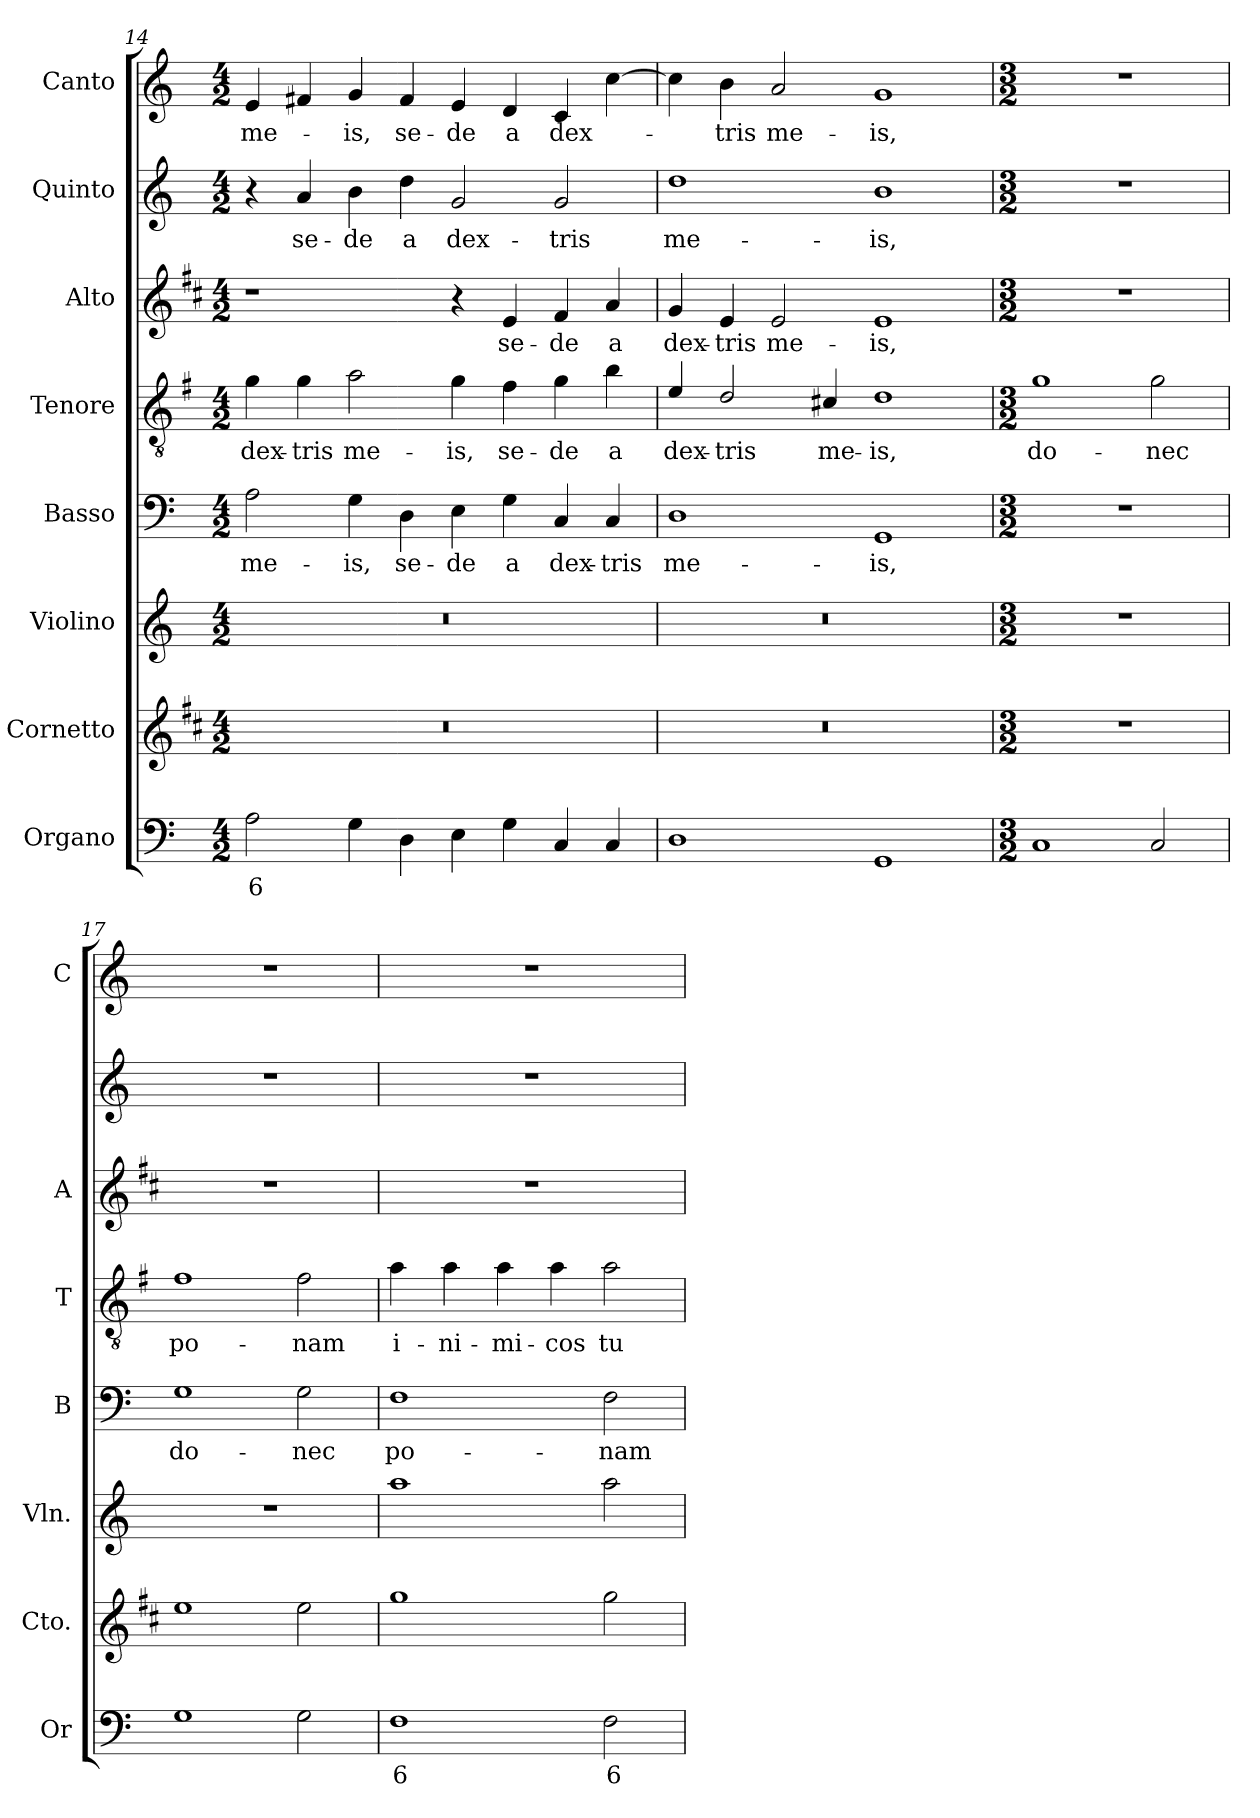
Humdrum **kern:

**kern	**text	**kern	**kern	**kern	**text	**kern	**text	**kern	**text	**kern	**text	**kern	**text
*part8	*part8	*part7	*part6	*part5	*part5	*part4	*part4	*part3	*part3	*part2	*part2	*part1	*part1
*staff8	*staff8	*staff7	*staff6	*staff5	*staff5	*staff4	*staff4	*staff3	*staff3	*staff2	*staff2	*staff1	*staff1
*I"Organo	*	*I"Cornetto	*I"Violino	*I"Basso	*	*I"Tenore	*	*I"Alto	*	*I"Quinto	*	*I"Canto	*
*I'Or	*	*I'Cto.	*I'Vln.	*I'B	*	*I'T	*	*I'A	*	*	*	*I'C	*
*clefF4	*	*clefG2	*clefG2	*clefF4	*	*clefGv2	*	*clefG2	*	*clefG2	*	*clefG2	*
*	*	*ITrd1c2	*	*	*	*ITrd4c7	*	*ITrd1c2	*	*	*	*	*
*k[]	*	*k[]	*k[]	*k[]	*	*k[]	*	*k[]	*	*k[]	*	*k[]	*
*C:	*	*C:	*C:	*C:	*	*C:	*	*C:	*	*C:	*	*C:	*
*M4/2	*	*M4/2	*M4/2	*M4/2	*	*M4/2	*	*M4/2	*	*M4/2	*	*M4/2	*
=14	=14	=14	=14	=14	=14	=14	=14	=14	=14	=14	=14	=14	=14
!	!LO:LY:b	!	!	!	!LO:LY:b	!	!LO:LY:b	!	!	!	!	!	!LO:LY:b
2A\	6	0r	0r	2A\	me-	4c\	dex-	1r	.	4r	.	4e/	me-
!	!	!	!	!	!	!	!LO:LY:b	!	!	!	!LO:LY:b	!	!
.	.	.	.	.	.	4c\	-tris	.	.	4a/	se-	4f#X/	.
!	!	!	!	!	!LO:LY:b	!	!LO:LY:b	!	!	!	!LO:LY:b	!	!LO:LY:b
4G\	.	.	.	4G\	-is,	2d\	me-	.	.	4b\	-de	4g/	-is,
!	!	!	!	!	!LO:LY:b	!	!	!	!	!	!LO:LY:b	!	!LO:LY:b
4D\	.	.	.	4D\	se-	.	.	.	.	4dd\	a	4f#/	se-
!	!	!	!	!	!LO:LY:b	!	!LO:LY:b	!	!	!	!LO:LY:b	!	!LO:LY:b
4E\	.	.	.	4E\	-de	4c\	-is,	4r	.	2g/	dex-	4e/	-de
!	!	!	!	!	!LO:LY:b	!	!LO:LY:b	!	!LO:LY:b	!	!	!	!LO:LY:b
4G\	.	.	.	4G\	a	4B\	se-	4d/	se-	.	.	4d/	a
!	!	!	!	!	!LO:LY:b	!	!LO:LY:b	!	!LO:LY:b	!	!LO:LY:b	!	!LO:LY:b
4C/	.	.	.	4C/	dex-	4c\	-de	4e/	-de	2g/	-tris	4c/	dex-
!	!	!	!	!	!LO:LY:b	!	!LO:LY:b	!	!LO:LY:b	!	!	!	!
4C/	.	.	.	4C/	-tris	4e\	a	4g/	a	.	.	[4cc\	.
!!LO:PB:g=z
=15	=15	=15	=15	=15	=15	=15	=15	=15	=15	=15	=15	=15	=15
!	!	!	!	!	!LO:LY:b	!	!LO:LY:b	!	!LO:LY:b	!	!LO:LY:b	!	!
1D	.	0r	0r	1D	me-	4A/	dex-	4f/	dex-	1dd	me-	4cc\]	.
!	!	!	!	!	!	!	!LO:LY:b	!	!LO:LY:b	!	!	!	!LO:LY:b
.	.	.	.	.	.	2G/	-tris	4d/	-tris	.	.	4b\	-tris
!	!	!	!	!	!	!	!	!	!LO:LY:b	!	!	!	!LO:LY:b
.	.	.	.	.	.	.	.	2d/	me-	.	.	2a/	me-
!	!	!	!	!	!	!	!LO:LY:b	!	!	!	!	!	!
.	.	.	.	.	.	4F#X/	me-	.	.	.	.	.	.
!	!	!	!	!	!LO:LY:b	!	!LO:LY:b	!	!LO:LY:b	!	!LO:LY:b	!	!LO:LY:b
1GG	.	.	.	1GG	-is,	1G	-is,	1d	-is,	1b	-is,	1g	-is,
=16	=16	=16	=16	=16	=16	=16	=16	=16	=16	=16	=16	=16	=16
*M3/2	*	*M3/2	*M3/2	*M3/2	*	*M3/2	*	*M3/2	*	*M3/2	*	*M3/2	*
!	!	!	!	!	!	!	!LO:LY:b	!	!	!	!	!	!
1C	.	1.r	1.r	1.r	.	1c	do-	1.r	.	1.r	.	1.r	.
!	!	!	!	!	!	!	!LO:LY:b	!	!	!	!	!	!
2C/	.	.	.	.	.	2c\	-nec	.	.	.	.	.	.
=17	=17	=17	=17	=17	=17	=17	=17	=17	=17	=17	=17	=17	=17
!	!	!	!	!	!LO:LY:b	!	!LO:LY:b	!	!	!	!	!	!
1G	.	1dd	1.r	1G	do-	1B	po-	1.r	.	1.r	.	1.r	.
!	!	!	!	!	!LO:LY:b	!	!LO:LY:b	!	!	!	!	!	!
2G\	.	2dd\	.	2G\	-nec	2B\	-nam	.	.	.	.	.	.
=18	=18	=18	=18	=18	=18	=18	=18	=18	=18	=18	=18	=18	=18
!	!LO:LY:b	!	!	!	!LO:LY:b	!	!LO:LY:b	!	!	!	!	!	!
1F	6	1ff	1aa	1F	po-	4d\	i-	1.r	.	1.r	.	1.r	.
!	!	!	!	!	!	!	!LO:LY:b	!	!	!	!	!	!
.	.	.	.	.	.	4d\	-ni-	.	.	.	.	.	.
!	!	!	!	!	!	!	!LO:LY:b	!	!	!	!	!	!
.	.	.	.	.	.	4d\	-mi-	.	.	.	.	.	.
!	!	!	!	!	!	!	!LO:LY:b	!	!	!	!	!	!
.	.	.	.	.	.	4d\	-cos	.	.	.	.	.	.
!	!LO:LY:b	!	!	!	!LO:LY:b	!	!LO:LY:b	!	!	!	!	!	!
2F\	6	2ff\	2aa\	2F\	-nam	2d\	tu-	.	.	.	.	.	.
=	=	=	=	=	=	=	=	=	=	=	=	=	=
*-	*-	*-	*-	*-	*-	*-	*-	*-	*-	*-	*-	*-	*-
